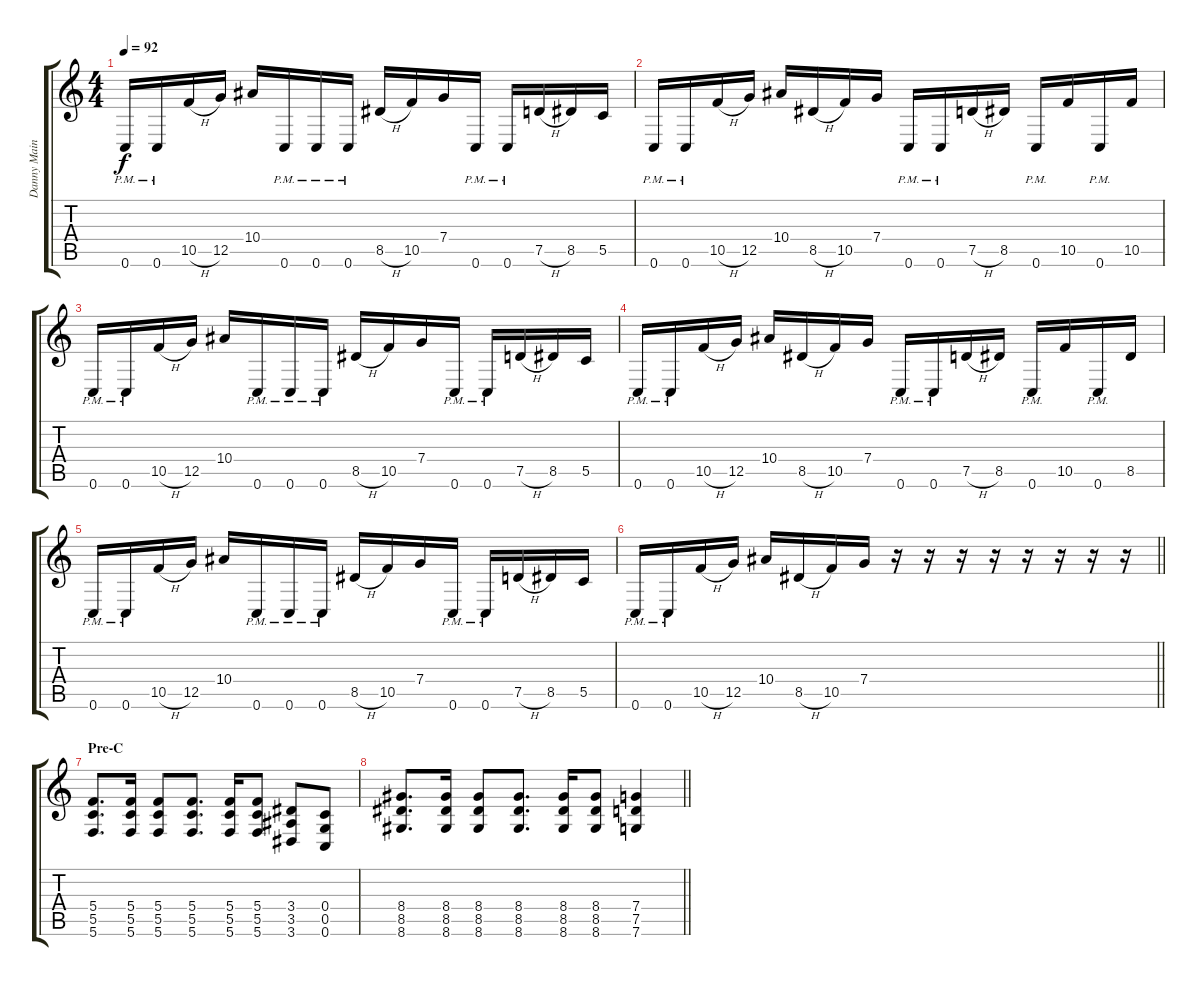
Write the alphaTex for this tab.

\track ("Danny Main" "Danny Main") {instrument distortionguitar}
\staff {score tabs}
\tuning (D4 A3 F3 C3 G2 C2) {hide}
\ts (4 4)
\tempo 92
\clef g2
\ks c
0.6{pm}.16{dy f} 0.6{pm}.16 10.5{h}.16 12.5.16 10.4.16 0.6{pm}.16 0.6{pm}.16 0.6{pm}.16 8.5{h}.16 10.5.16 7.4.16 0.6{pm}.16 0.6{pm}.16 7.5{h}.16 8.5.16 5.5.16 |
0.6{pm}.16 0.6{pm}.16 10.5{h}.16 12.5.16 10.4.16 8.5{h}.16 10.5.16 7.4.16 0.6{pm}.16 0.6{pm}.16 7.5{h}.16 8.5.16 0.6{pm}.16 10.5.16 0.6{pm}.16 10.5.16 |
0.6{pm}.16 0.6{pm}.16 10.5{h}.16 12.5.16 10.4.16 0.6{pm}.16 0.6{pm}.16 0.6{pm}.16 8.5{h}.16 10.5.16 7.4.16 0.6{pm}.16 0.6{pm}.16 7.5{h}.16 8.5.16 5.5.16 |
0.6{pm}.16 0.6{pm}.16 10.5{h}.16 12.5.16 10.4.16 8.5{h}.16 10.5.16 7.4.16 0.6{pm}.16 0.6{pm}.16 7.5{h}.16 8.5.16 0.6{pm}.16 10.5.16 0.6{pm}.16 8.5.16 |
0.6{pm}.16 0.6{pm}.16 10.5{h}.16 12.5.16 10.4.16 0.6{pm}.16 0.6{pm}.16 0.6{pm}.16 8.5{h}.16 10.5.16 7.4.16 0.6{pm}.16 0.6{pm}.16 7.5{h}.16 8.5.16 5.5.16 |
\barLineRight lightlight
0.6{pm}.16 0.6{pm}.16 10.5{h}.16 12.5.16 10.4.16 8.5{h}.16 10.5.16 7.4.16 r.16 r.16 r.16 r.16 r.16 r.16 r.16 r.16 |
\section ("" "Pre-C")
(5.4 5.5 5.6).8{d} (5.4 5.5 5.6).16 (5.4 5.5 5.6).8 (5.4 5.5 5.6).8{d} (5.4 5.5 5.6).16 (5.4 5.5 5.6).8 (3.4 3.5 3.6).8 (0.4 0.5 0.6).8 |
\barLineRight lightlight
(8.4 8.5 8.6).8{d} (8.4 8.5 8.6).16 (8.4 8.5 8.6).8 (8.4 8.5 8.6).8{d} (8.4 8.5 8.6).16 (8.4 8.5 8.6).8 (7.4 7.5 7.6).4
